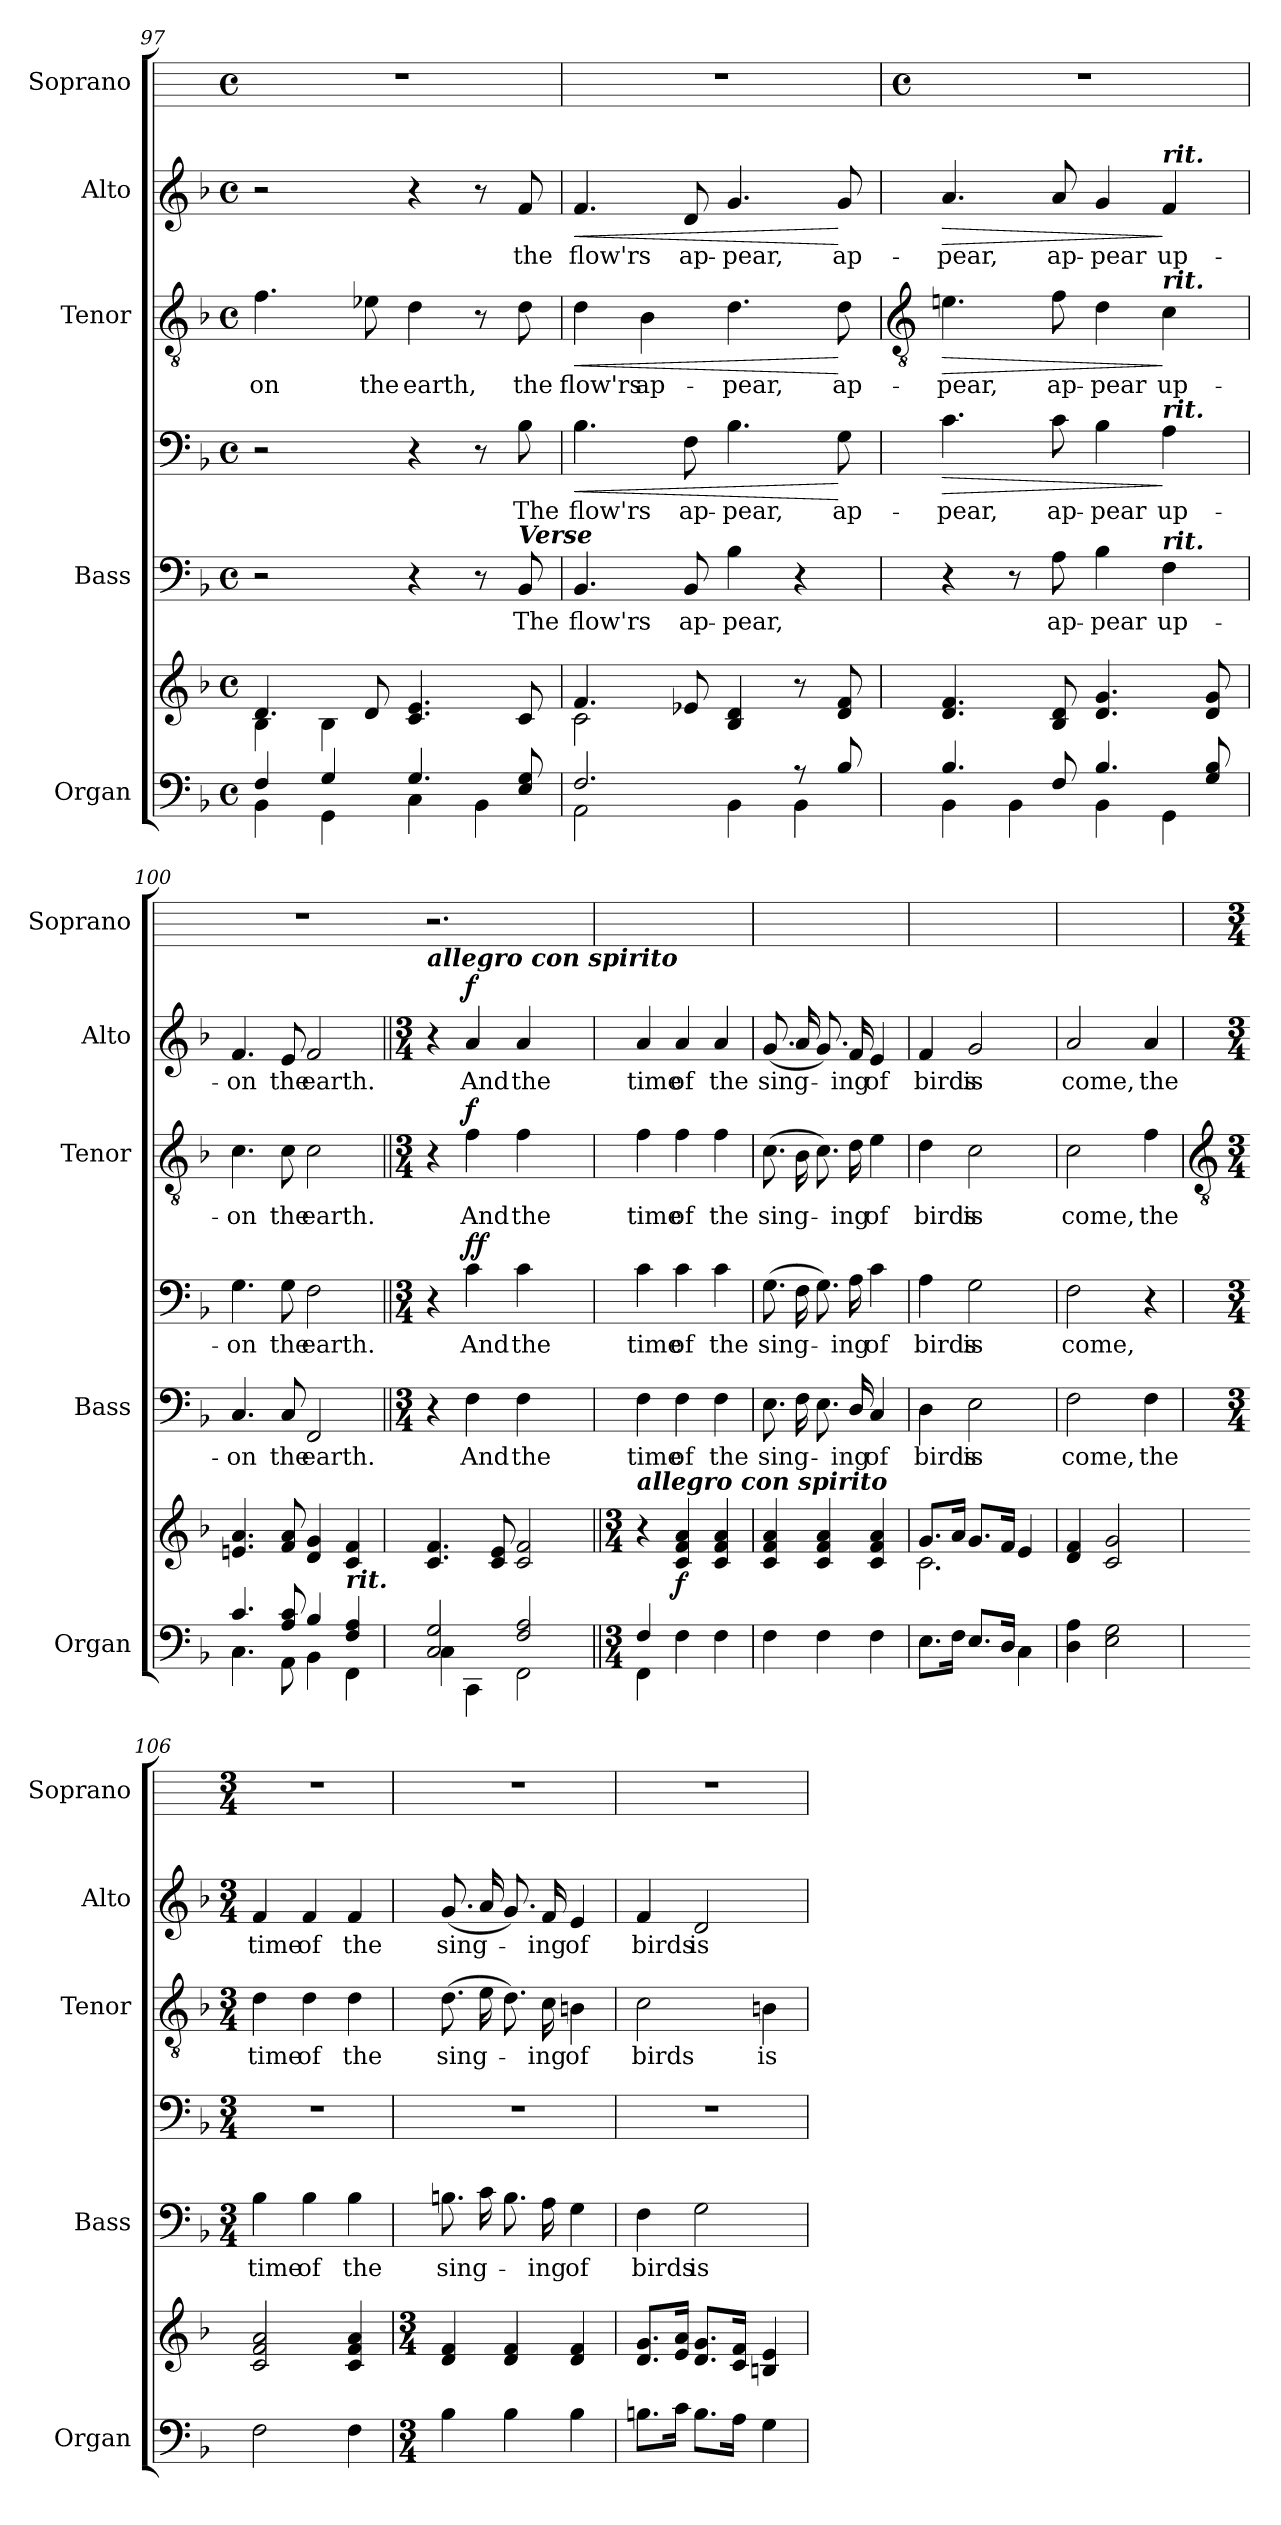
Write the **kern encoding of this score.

**kern	**kern	**dynam	**kern	**text	**kern	**text	**dynam	**kern	**text	**dynam	**kern	**text	**dynam	**kern
*part5	*part5	*part5	*part4	*part4	*part4	*part4	*part4	*part3	*part3	*part3	*part2	*part2	*part2	*part1
*staff7	*staff6	*staff6/7	*staff5	*staff5	*staff4	*staff4	*staff4/5	*staff3	*staff3	*staff3	*staff2	*staff2	*staff2	*staff1
*I"Organ	*	*	*I"Bass	*	*	*	*	*I"Tenor	*	*	*I"Alto	*	*	*I"Soprano
*I'Organ	*	*	*I'Bass	*	*	*	*	*I'Tenor	*	*	*I'Alto	*	*	*I'Soprano
*clefF4	*clefG2	*	*clefF4	*	*clefF4	*	*	*clefGv2	*	*	*clefG2	*	*	*
*k[b-]	*k[b-]	*	*k[b-]	*	*k[b-]	*	*	*k[b-]	*	*	*k[b-]	*	*	*
*F:	*F:	*	*F:	*	*F:	*	*	*F:	*	*	*F:	*	*	*
*M4/4	*M4/4	*	*M4/4	*	*M4/4	*	*	*M4/4	*	*	*M4/4	*	*	*M4/4
*met(c)	*met(c)	*	*met(c)	*	*met(c)	*	*	*met(c)	*	*	*met(c)	*	*	*met(c)
=97	=97	=97	=97	=97	=97	=97	=97	=97	=97	=97	=97	=97	=97	=97
*^	*^	*	*	*	*	*	*	*	*	*	*	*	*	*
!	!	!	!	!	!	!	!	!	!	!	!LO:LY:b	!	!	!	!	!
4F/	4BB-\	4.d/	4B-\	.	2r	.	2r	.	.	4.f	-on	.	2r	.	.	1r
4G/	4GG\	.	4B-\	.	.	.	.	.	.	.	.	.	.	.	.	.
!	!	!	!	!	!	!	!	!	!	!	!LO:LY:b	!	!	!	!	!
.	.	8d/	.	.	.	.	.	.	.	8e-X	the	.	.	.	.	.
!	!	!	!	!	!	!	!	!	!	!	!LO:LY:b	!	!	!	!	!
4.G/	4C\	4.c/ 4.e/	2ryy	.	4r	.	4r	.	.	4d	earth,	.	4r	.	.	.
.	4BB-\	.	.	.	8r	.	8r	.	.	8r	.	.	8r	.	.	.
!	!	!	!	!	!LO:TX:a:Bi:t=Verse	!	!	!	!	!	!	!	!	!	!	!
!	!	!	!	!	!	!LO:LY:b	!	!LO:LY:b	!	!	!LO:LY:b	!	!	!LO:LY:b	!	!
8E/ 8G/	.	8c/	.	.	8BB-	The	8B-	The	.	8d	the	.	8f	the	.	.
=98	=98	=98	=98	=98	=98	=98	=98	=98	=98	=98	=98	=98	=98	=98	=98	=98
!	!	!	!	!	!	!LO:LY:b	!	!LO:LY:b	!LO:HP:b	!	!LO:LY:b	!LO:HP:b	!	!LO:LY:b	!LO:HP:b	!
2.F/	2AA\	4.f/	2c\	.	4.BB-	-flow'rs	4.B-	flow'rs	<	4d	flow'rs	<	4.f	flow'rs	<	1r
!	!	!	!	!	!	!	!	!	!	!	!LO:LY:b	!	!	!	!	!
.	.	.	.	.	.	.	.	.	.	4B-	ap-	.	.	.	.	.
!	!	!	!	!	!	!LO:LY:b	!	!LO:LY:b	!	!	!	!	!	!LO:LY:b	!	!
.	.	8e-X/	.	.	8BB-	ap-	8F	ap-	.	.	.	.	8d	ap-	.	.
!	!	!	!	!	!	!LO:LY:b	!	!LO:LY:b	!	!	!LO:LY:b	!	!	!LO:LY:b	!	!
.	4BB-\	4B-/ 4d/	2ryy	.	4B-	-pear,	4.B-	-pear,	.	4.d	-pear,	.	4.g	-pear,	.	.
8r	4BB-\	8r	.	.	4r	.	.	.	.	.	.	.	.	.	.	.
!	!	!	!	!	!	!	!	!LO:LY:b	!	!	!LO:LY:b	!	!	!LO:LY:b	!	!
8B-/	.	8d/ 8f/	.	.	.	.	8G	ap-	[	8d	ap-	[	8g	ap-	[	.
!!LO:LB:g=z
=99	=99	=99	=99	=99	=99	=99	=99	=99	=99	=99	=99	=99	=99	=99	=99	=99
*	*	*	*	*	*	*	*	*	*	*clefGv2	*	*	*	*	*	*
*	*	*	*	*	*	*	*	*	*	*	*	*	*	*	*	*M4/4
*	*	*	*	*	*	*	*	*	*	*	*	*	*	*	*	*met(c)
!	!	!	!	!	!	!	!	!LO:LY:b	!LO:HP:b	!	!LO:LY:b	!LO:HP:b	!	!LO:LY:b	!LO:HP:b	!
4.B-/	4BB-\	4.d/ 4.f/	1ryy	.	4r	.	4.c	pear,	>	4.en	-pear,	>	4.a	-pear,	>	1r
.	4BB-\	.	.	.	8r	.	.	.	.	.	.	.	.	.	.	.
!	!	!	!	!	!	!LO:LY:b	!	!LO:LY:b	!	!	!LO:LY:b	!	!	!LO:LY:b	!	!
8F/	.	8B-/ 8d/	.	.	8A	-ap-	8c	ap-	.	8f	ap-	.	8a	ap-	.	.
!	!	!	!	!	!	!LO:LY:b	!	!LO:LY:b	!	!	!LO:LY:b	!	!	!LO:LY:b	!	!
4.B-/	4BB-\	4.d/ 4.g/	.	.	4B-	-pear	4B-	-pear	.	4d	-pear	.	4g	-pear	.	.
!	!	!	!	!	!	!	!	!	!	!	!	!	!LO:TX:a:Bi:t=rit.	!	!	!
!	!	!	!	!	!	!	!	!	!	!LO:TX:a:Bi:t=rit.	!	!	!	!	!	!
!	!	!	!	!	!	!	!LO:TX:a:Bi:t=rit.	!	!	!	!	!	!	!	!	!
!	!	!	!	!	!LO:TX:a:Bi:t=rit.	!	!	!	!	!	!	!	!	!	!	!
!	!	!	!	!	!	!LO:LY:b	!	!LO:LY:b	!	!	!LO:LY:b	!	!	!LO:LY:b	!	!
.	4GG\	.	.	.	4F	up-	4A	up-	]	4c	up-	]	4f	up-	]	.
8G/ 8B-/	.	8d/ 8g/	.	.	.	.	.	.	.	.	.	.	.	.	.	.
*	*	*v	*v	*	*	*	*	*	*	*	*	*	*	*	*	*
!!LO:LB:g=z
=100	=100	=100	=100	=100	=100	=100	=100	=100	=100	=100	=100	=100	=100	=100	=100
!	!	!	!	!	!LO:LY:b	!	!LO:LY:b	!	!	!LO:LY:b	!	!	!LO:LY:b	!	!
4.c/	4.C\	4.en 4.a	.	4.C	on	4.G	-on	.	4.c	-on	.	4.f	-on	.	1r
!	!	!	!	!	!LO:LY:b	!	!LO:LY:b	!	!	!LO:LY:b	!	!	!LO:LY:b	!	!
8A/ 8c/	8AA\	8f 8a	.	8C	the	8G	the	.	8c	the	.	8e	the	.	.
!	!	!	!	!	!LO:LY:b	!	!LO:LY:b	!	!	!LO:LY:b	!	!	!LO:LY:b	!	!
4B-/	4BB-\	4d 4g	.	2FF	earth.	2F	earth.	.	2c	earth.	.	2f	earth.	.	.
!LO:TX:a:Bi:t=rit.	!	!	!	!	!	!	!	!	!	!	!	!	!	!	!
4F/ 4A/	4FF\	4c 4f	.	.	.	.	.	.	.	.	.	.	.	.	.
=101	=101	=101	=101||	=101||	=101||	=101||	=101||	=101||	=101||	=101||	=101||	=101||	=101||	=101||	=101||
*	*	*	*	*M3/4	*	*M3/4	*	*	*M3/4	*	*	*M3/4	*	*	*
!	!	!	!	!	!	!	!	!	!	!	!	!LO:TX:a:Bi:t=allegro con spirito	!	!	!
2C/ 2G/	4C\	4.c 4.f	.	4r	.	4r	.	.	4r	.	.	4r	.	.	2.r
!	!	!	!	!	!LO:LY:b	!	!LO:LY:b	!LO:DY:b=2	!	!LO:LY:b	!	!	!LO:LY:b	!	!
!	!	!	!	!	!	!	!	!LO:DY:n=1:b	!	!	!LO:DY:b	!	!	!LO:DY:b	!
.	4CC\	.	.	4F	And	4c	And	f f	4f	And	f	4a	And	f	.
.	.	8c 8e	.	.	.	.	.	.	.	.	.	.	.	.	.
!	!	!	!	!	!LO:LY:b	!	!LO:LY:b	!	!	!LO:LY:b	!	!	!LO:LY:b	!	!
2F/ 2A/	2FF\	2c 2f	.	4F	the	4c	the	.	4f	the	.	4a	the	.	.
.	.	.	.	4ryy	.	4ryy	.	.	4ryy	.	.	4ryy	.	.	4ryy
=102||	=102||	=102||	=102	=102	=102	=102	=102	=102	=102	=102	=102	=102	=102	=102	=102
*M3/4	*	*M3/4	*	*	*	*	*	*	*	*	*	*	*	*	*
!	!	!LO:TX:a:Bi:t=allegro con spirito	!	!	!	!	!	!	!	!	!	!	!	!	!
!	!	!	!	!	!LO:LY:b	!	!LO:LY:b	!	!	!LO:LY:b	!	!	!LO:LY:b	!	!
4F/	4FF\	4r	.	4F	time	4c	time	.	4f	time	.	4a	time	.	2.r
!	!	!	!LO:DY:b	!	!LO:LY:b	!	!LO:LY:b	!	!	!LO:LY:b	!	!	!LO:LY:b	!	!
2ryy	4F\	4c 4f 4a	f	4F	of	4c	of	.	4f	of	.	4a	of	.	.
!	!	!	!	!	!LO:LY:b	!	!LO:LY:b	!	!	!LO:LY:b	!	!	!LO:LY:b	!	!
.	4F\	4c 4f 4a	.	4F	the	4c	the	.	4f	the	.	4a	the	.	.
=103	=103	=103	=103	=103	=103	=103	=103	=103	=103	=103	=103	=103	=103	=103	=103
!	!	!	!	!	!LO:LY:b	!	!LO:LY:b	!	!	!LO:LY:b	!	!	!LO:LY:b	!	!
2.ryy	4F\	4c 4f 4a	.	8.EL	sing-	(>8.GL	sing-	.	(>8.cL	sing-	.	(<8.gL	sing-	.	2.r
.	.	.	.	16FL	.	16FL	.	.	16B-L	.	.	16aL	.	.	.
.	4F\	4c 4f 4a	.	8.EJ	.	8.GJ)	.	.	8.cJ)	.	.	8.gJ)	.	.	.
!	!	!	!	!	!LO:LY:b	!	!LO:LY:b	!	!	!LO:LY:b	!	!	!LO:LY:b	!	!
.	.	.	.	16D/	ing	16A	ing	.	16d	ing	.	16f	ing	.	.
!	!	!	!	!	!LO:LY:b	!	!LO:LY:b	!	!	!LO:LY:b	!	!	!LO:LY:b	!	!
.	4F\	4c 4f 4a	.	4C	of	4c	of	.	4e	of	.	4e	of	.	.
=104	=104	=104	=104	=104	=104	=104	=104	=104	=104	=104	=104	=104	=104	=104	=104
*	*	*^	*	*	*	*	*	*	*	*	*	*	*	*	*
!	!	!	!	!	!	!LO:LY:b	!	!LO:LY:b	!	!	!LO:LY:b	!	!	!LO:LY:b	!	!
*v	*v	*	*	*	*	*	*	*	*	*	*	*	*	*	*	*
8.E\L	8.gL	2.c\	.	4D	birds	4A	birds	.	4d	birds	.	4f	birds	.	2.r
16F\J	16aJ	.	.	.	.	.	.	.	.	.	.	.	.	.	.
!	!	!	!	!	!LO:LY:b	!	!LO:LY:b	!	!	!LO:LY:b	!	!	!LO:LY:b	!	!
8.E\L	8.gL	.	.	2E	is	2G	is	.	2c	is	.	2g	is	.	.
16D/J	16fJ	.	.	.	.	.	.	.	.	.	.	.	.	.	.
4C\	4e	.	.	.	.	.	.	.	.	.	.	.	.	.	.
*	*v	*v	*	*	*	*	*	*	*	*	*	*	*	*	*
=105	=105	=105	=105	=105	=105	=105	=105	=105	=105	=105	=105	=105	=105	=105
!LO:N:vis=1	!	!	!	!LO:LY:b	!	!LO:LY:b	!	!	!LO:LY:b	!	!	!LO:LY:b	!	!
*^	*	*	*	*	*	*	*	*	*	*	*	*	*	*
2.ryy	4D\ 4A\	4d 4f	.	2F	come,	2F	come,	.	2c	come,	.	2a	come,	.	2.r
.	2E\ 2G\	2c 2g	.	.	.	.	.	.	.	.	.	.	.	.	.
!	!	!	!	!	!LO:LY:b	!	!	!	!	!LO:LY:b	!	!	!LO:LY:b	!	!
.	.	.	.	4F	the	4r	.	.	4f	the	.	4a	the	.	.
!!LO:LB:g=z
=106	=106	=106	=106	=106	=106	=106	=106	=106	=106	=106	=106	=106	=106	=106	=106
*	*	*	*	*	*	*	*	*	*clefGv2	*	*	*	*	*	*
*	*	*	*	*M3/4	*	*M3/4	*	*	*M3/4	*	*	*M3/4	*	*	*M3/4
!LO:N:vis=1	!	!	!	!	!LO:LY:b	!LO:N:vis=1	!	!	!	!LO:LY:b	!	!	!LO:LY:b	!	!
2.ryy	2F\	2c 2f 2a	.	4B-	time	2.r	.	.	4d	time	.	4f	time	.	2.r
!	!	!	!	!	!LO:LY:b	!	!	!	!	!LO:LY:b	!	!	!LO:LY:b	!	!
.	.	.	.	4B-	of	.	.	.	4d	of	.	4f	of	.	.
!	!	!	!	!	!LO:LY:b	!	!	!	!	!LO:LY:b	!	!	!LO:LY:b	!	!
.	4F\	4c 4f 4a	.	4B-	the	.	.	.	4d	the	.	4f	the	.	.
!!LO:LB:g=z
=107	=107	=107	=107	=107	=107	=107	=107	=107	=107	=107	=107	=107	=107	=107	=107
*M3/4	*	*M3/4	*	*	*	*	*	*	*	*	*	*	*	*	*
!LO:N:vis=1	!	!	!	!	!LO:LY:b	!LO:N:vis=1	!	!	!	!LO:LY:b	!	!	!LO:LY:b	!	!
2.ryy	4B-\	4d 4f	.	8.BnL	sing-	2.r	.	.	(>8.dL	sing-	.	(<8.gL	sing-	.	2.r
.	.	.	.	16cL	.	.	.	.	16eL	.	.	16aL	.	.	.
.	4B-\	4d 4f	.	8.BJ	.	.	.	.	8.dJ)	.	.	8.gJ)	.	.	.
!	!	!	!	!	!LO:LY:b	!	!	!	!	!LO:LY:b	!	!	!LO:LY:b	!	!
.	.	.	.	16A	ing	.	.	.	16c	ing	.	16f	ing	.	.
!	!	!	!	!	!LO:LY:b	!	!	!	!	!LO:LY:b	!	!	!LO:LY:b	!	!
.	4B-\	4d 4f	.	4G	of	.	.	.	4Bn	of	.	4e	of	.	.
=108	=108	=108	=108	=108	=108	=108	=108	=108	=108	=108	=108	=108	=108	=108	=108
!LO:N:vis=1	!	!	!	!	!LO:LY:b	!LO:N:vis=1	!	!	!	!LO:LY:b	!	!	!LO:LY:b	!	!
2.ryy	8.Bn\L	8.d 8.gL	.	4F	birds	2.r	.	.	2c	birds	.	4f	birds	.	2.r
.	16c\J	16e 16aJ	.	.	.	.	.	.	.	.	.	.	.	.	.
!	!	!	!	!	!LO:LY:b	!	!	!	!	!	!	!	!LO:LY:b	!	!
.	8.B\L	8.d 8.gL	.	2G	is	.	.	.	.	.	.	2d	is	.	.
.	16A\J	16c 16fJ	.	.	.	.	.	.	.	.	.	.	.	.	.
!	!	!	!	!	!	!	!	!	!	!LO:LY:b	!	!	!	!	!
.	4G\	4Bn 4e	.	.	.	.	.	.	4Bn	is	.	.	.	.	.
*v	*v	*	*	*	*	*	*	*	*	*	*	*	*	*	*
=	=	=	=	=	=	=	=	=	=	=	=	=	=	=
*-	*-	*-	*-	*-	*-	*-	*-	*-	*-	*-	*-	*-	*-	*-
